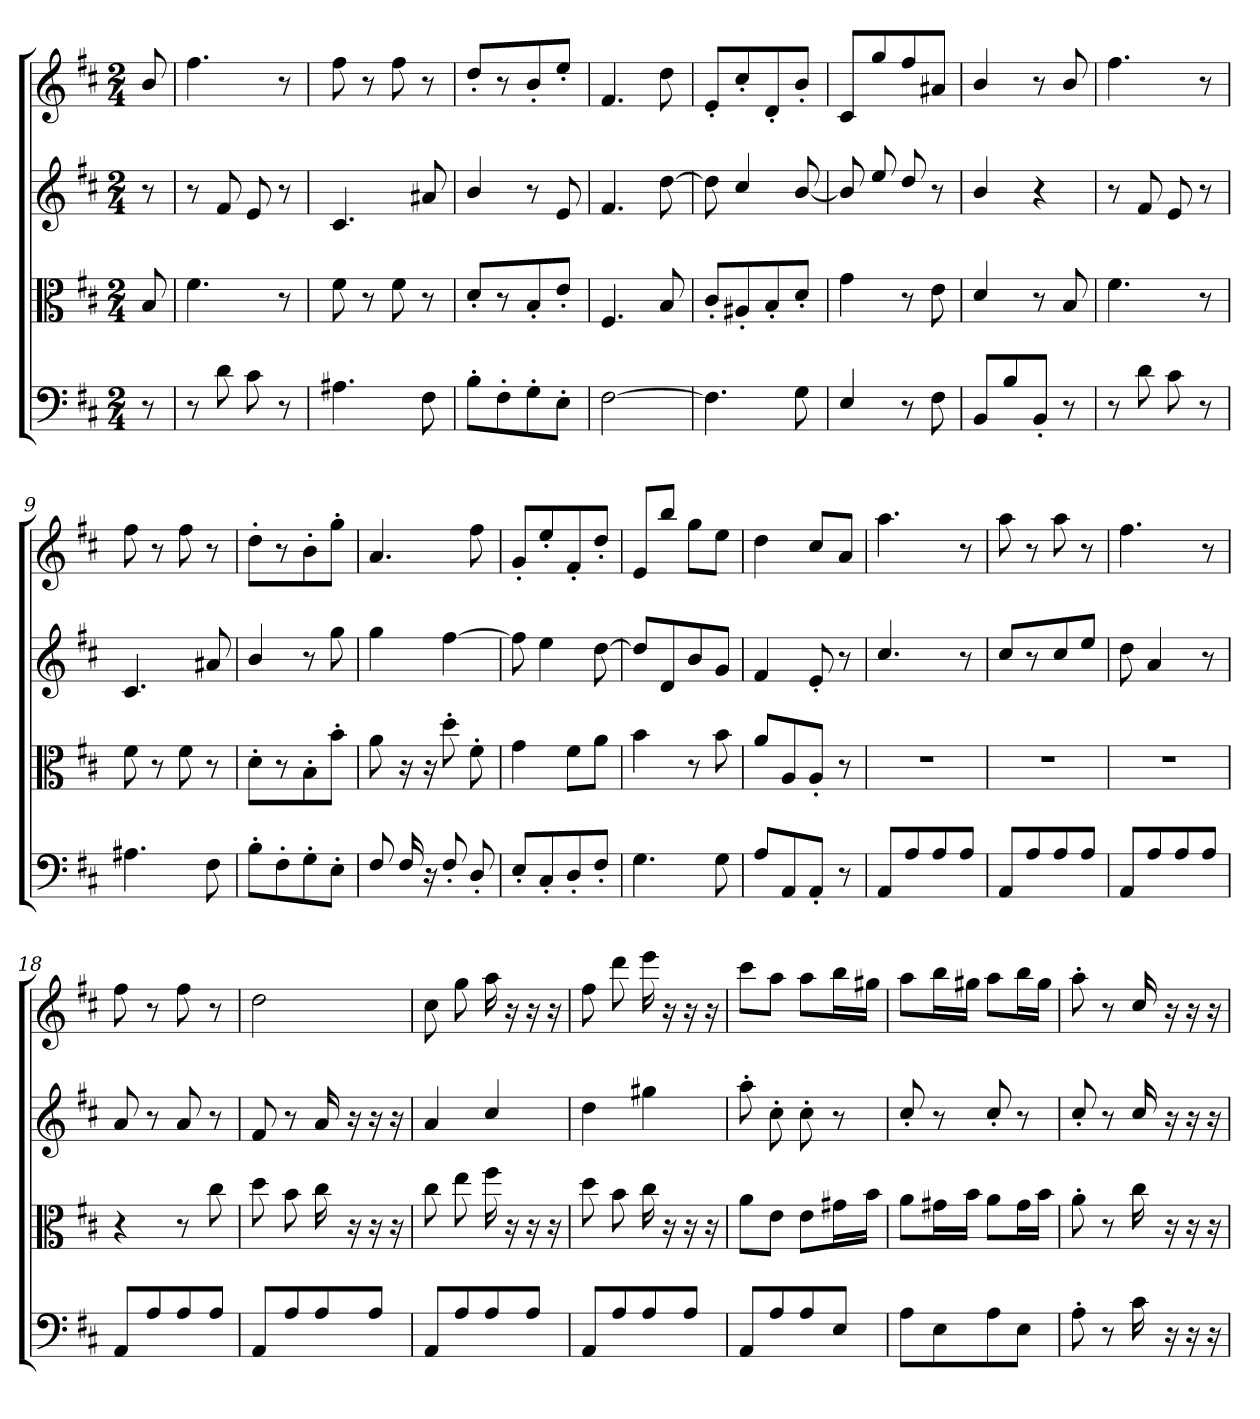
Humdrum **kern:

**kern	**kern	**kern	**kern
*part4	*part3	*part2	*part1
*staff4	*staff3	*staff2	*staff1
*clefF4	*clefC3	*clefG2	*clefG2
*k[f#c#]	*k[f#c#]	*k[f#c#]	*k[f#c#]
*b:	*b:	*b:	*b:
*M2/4	*M2/4	*M2/4	*M2/4
=	=	=	=
8r	8B/	8r	8b/
=1	=1	=1	=1
8r	4.f#\	8r	4.ff#\
8d\	.	8f#/	.
8c#\	.	8e/	.
8r	8r	8r	8r
=2	=2	=2	=2
4.A#X\	8f#\	4.c#/	8ff#\
.	8r	.	8r
.	8f#\	.	8ff#\
8F#\	8r	8a#X/	8r
=3	=3	=3	=3
8B'\L	8d'/L	4b/	8dd'/L
8F#'\	8r	.	8r
8G'\	8B'/	8r	8b'/
8E'\J	8e'/J	8e/	8ee'/J
=4	=4	=4	=4
[2F#\	4.F#/	4.f#/	4.f#/
.	8B/	[8dd\	8dd\
=5	=5	=5	=5
4.F#\]	8c#'/L	8dd\]	8e'/L
.	8A#X'/	4cc#/	8cc#'/
.	8B'/	.	8d'/
8G\	8d'/J	[8b/	8b'/J
=6	=6	=6	=6
4E/	4g\	8b/]	8c#/L
.	.	8ee/	8gg/
8r	8r	8dd/	8ff#/
8F#\	8e\	8r	8a#X/J
=7	=7	=7	=7
8BB/L	4d/	4b/	4b/
8B/	.	.	.
8BB'/J	8r	4r	8r
8r	8B/	.	8b/
=8	=8	=8	=8
8r	4.f#\	8r	4.ff#\
8d\	.	8f#/	.
8c#\	.	8e/	.
8r	8r	8r	8r
=9	=9	=9	=9
4.A#X\	8f#\	4.c#/	8ff#\
.	8r	.	8r
.	8f#\	.	8ff#\
8F#\	8r	8a#X/	8r
=10	=10	=10	=10
8B'\L	8d'\L	4b/	8dd'\L
8F#'\	8r	.	8r
8G'\	8B'\	8r	8b'\
8E'\J	8b'\J	8gg\	8gg'\J
=11	=11	=11	=11
8F#/	8a\	4gg\	4.a/
16F#/	16r	.	.
16r	16r	.	.
8F#'/	8dd'\	[4ff#\	.
8D'/	8f#'\	.	8ff#\
=12	=12	=12	=12
8E'/L	4g\	8ff#\]	8g'/L
8C#'/	.	4ee\	8ee'/
8D'/	8f#\L	.	8f#'/
8F#'/J	8a\J	[8dd\	8dd'/J
=13	=13	=13	=13
4.G\	4b\	8dd/L]	8e/L
.	.	8d/	8bb/J
.	8r	8b/	8gg\L
8G\	8b\	8g/J	8ee\J
=14	=14	=14	=14
8A/L	8a/L	4f#/	4dd\
8AA/	8A/	.	.
8AA'/J	8A'/J	8e'/	8cc#/L
8r	8r	8r	8a/J
=15	=15	=15	=15
8AA/L	2r	4.cc#/	4.aa\
8A/	.	.	.
8A/	.	.	.
8A/J	.	8r	8r
=16	=16	=16	=16
8AA/L	2r	8cc#/L	8aa\
8A/	.	8r	8r
8A/	.	8cc#/	8aa\
8A/J	.	8ee/J	8r
=17	=17	=17	=17
8AA/L	2r	8dd\	4.ff#\
8A/	.	4a/	.
8A/	.	.	.
8A/J	.	8r	8r
=18	=18	=18	=18
8AA/L	4r	8a/	8ff#\
8A/	.	8r	8r
8A/	8r	8a/	8ff#\
8A/J	8cc#\	8r	8r
=19	=19	=19	=19
8AA/L	8dd\	8f#/	2dd\
8A/	8b\	8r	.
8A/	16cc#\	16a/	.
.	16r	16r	.
8A/J	16r	16r	.
.	16r	16r	.
=20	=20	=20	=20
8AA/L	8cc#\	4a/	8cc#\
8A/	8ee\	.	8gg\
8A/	16ff#\	4cc#/	16aa\
.	16r	.	16r
8A/J	16r	.	16r
.	16r	.	16r
=21	=21	=21	=21
8AA/L	8dd\	4dd\	8ff#\
8A/	8b\	.	8ddd\
8A/	16cc#\	4gg#X\	16eee\
.	16r	.	16r
8A/J	16r	.	16r
.	16r	.	16r
=22	=22	=22	=22
8AA/L	8a\L	8aa'\	8ccc#\L
8A/	8e\J	8cc#'\	8aa\J
8A/	8e\L	8cc#'\	8aa\L
8E/J	16g#X\L	8r	16bb\L
.	16b\JJ	.	16gg#X\JJ
=23	=23	=23	=23
8A\L	8a\L	8cc#'/	8aa\L
8E\	16g#X\L	8r	16bb\L
.	16b\JJ	.	16gg#X\JJ
8A\	8a\L	8cc#'/	8aa\L
8E\J	16g#\L	8r	16bb\L
.	16b\JJ	.	16gg#\JJ
=24	=24	=24	=24
8A'\	8a'\	8cc#'/	8aa'\
8r	8r	8r	8r
16c#\	16cc#\	16cc#/	16cc#/
16r	16r	16r	16r
16r	16r	16r	16r
16r	16r	16r	16r
=	=	=	=
*-	*-	*-	*-
